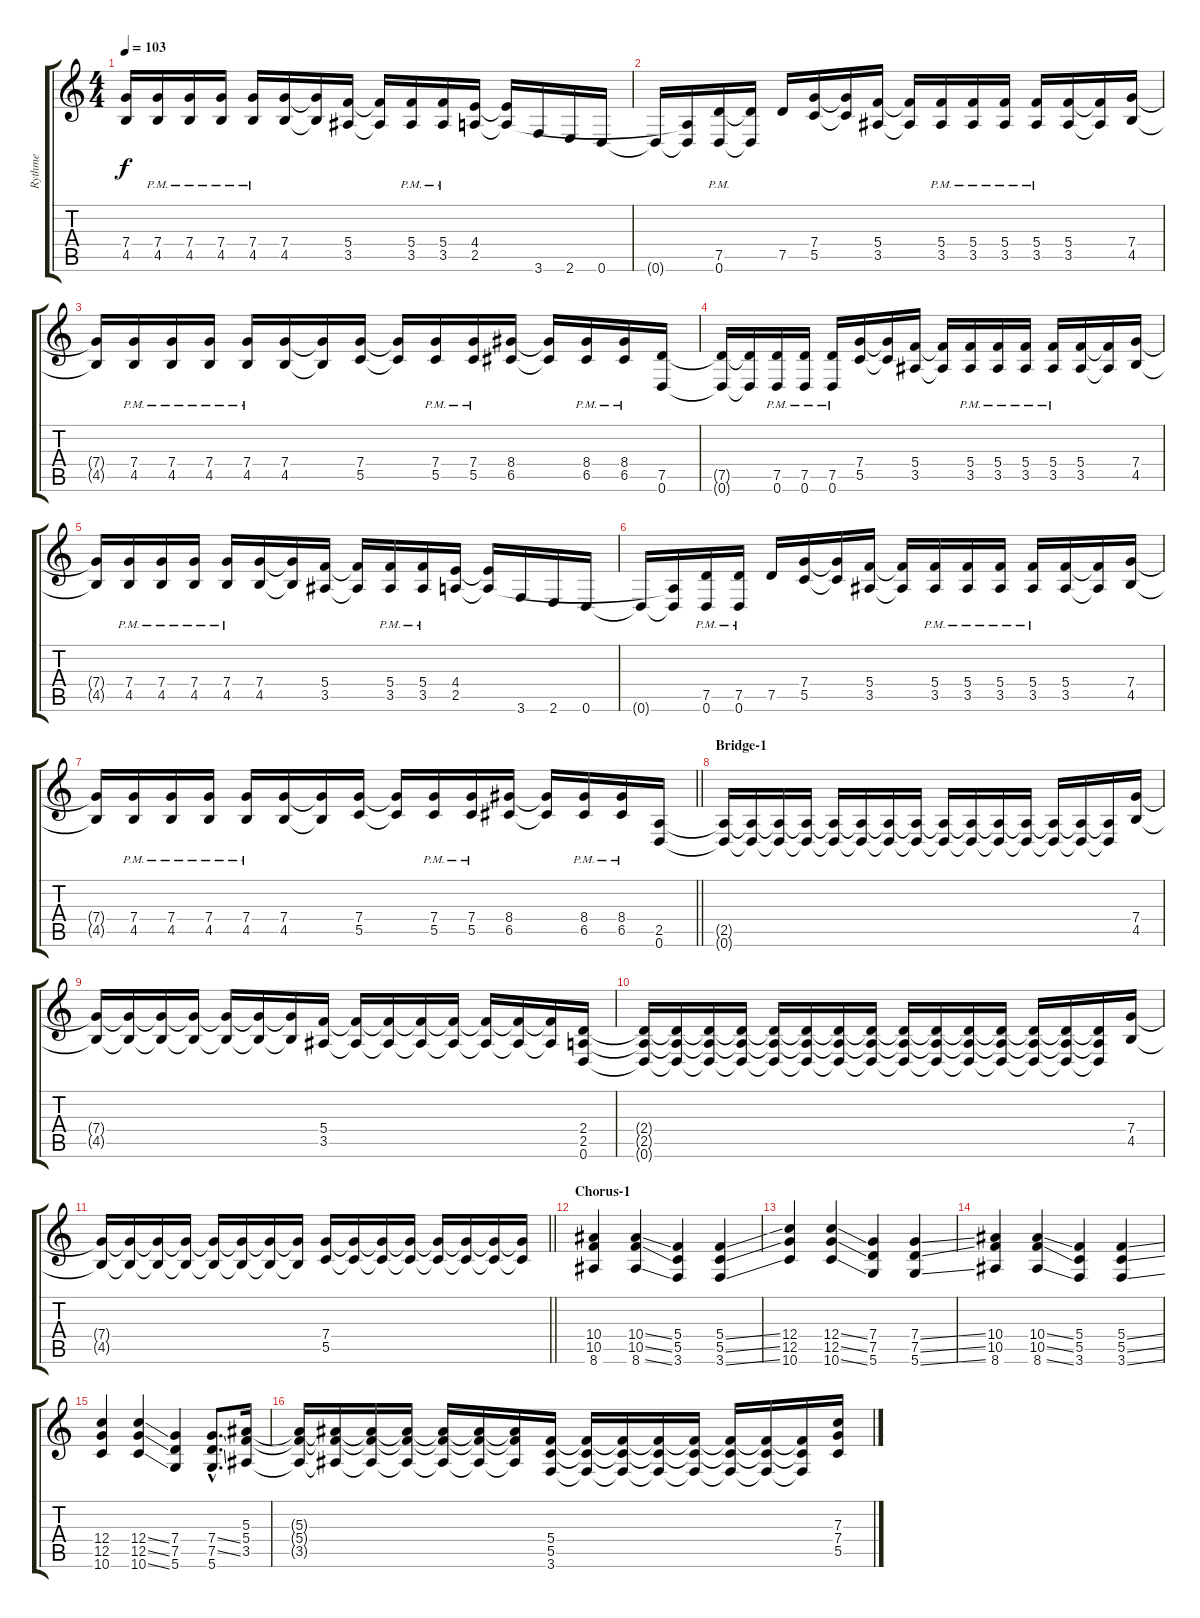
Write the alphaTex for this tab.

\track ("Rythme" "Rythme") {instrument distortionguitar}
\staff {score tabs}
\tuning (D4 A3 F3 C3 G2 D2) {hide}
\ts (4 4)
\tempo 103
\clef g2
\ks c
(7.4{t} 4.5{t}).16{dy f} (7.4{pm} 4.5{pm}).16 (7.4{pm} 4.5{pm}).16 (7.4{pm} 4.5{pm}).16 (7.4{pm} 4.5{pm}).16 (7.4 4.5).16 (7.4{t} 4.5{t}).16 (5.4 3.5).16 (5.4{t} 3.5{t}).16 (5.4{pm} 3.5{pm}).16 (5.4{pm} 3.5{pm}).16 (4.4 2.5).16 (4.4{t} 2.5{t}).16 3.6.16 2.6.16 0.6.16 |
0.6{t}.16 (2.5{t} 0.6{t}).16 (7.5{pm} 0.6{pm}).16 (7.5{t} 0.6{t}).16 7.5.16 (7.4 5.5).16 (7.4{t} 5.5{t}).16 (5.4 3.5).16 (5.4{t} 3.5{t}).16 (5.4{pm} 3.5{pm}).16 (5.4{pm} 3.5{pm}).16 (5.4{pm} 3.5{pm}).16 (5.4{pm} 3.5{pm}).16 (5.4 3.5).16 (5.4{t} 3.5{t}).16 (7.4 4.5).16 |
(7.4{t} 4.5{t}).16 (7.4{pm} 4.5{pm}).16 (7.4{pm} 4.5{pm}).16 (7.4{pm} 4.5{pm}).16 (7.4{pm} 4.5{pm}).16 (7.4 4.5).16 (7.4{t} 4.5{t}).16 (7.4 5.5).16 (7.4{t} 5.5{t}).16 (7.4{pm} 5.5{pm}).16 (7.4{pm} 5.5{pm}).16 (8.4 6.5).16 (8.4{t} 6.5{t}).16 (8.4{pm} 6.5{pm}).16 (8.4{pm} 6.5{pm}).16 (7.5 0.6).16 |
(7.5{t} 0.6{t}).16 (7.5{t} 0.6{t}).16 (7.5{pm} 0.6{pm}).16 (7.5{pm} 0.6{pm}).16 (7.5{pm} 0.6{pm}).16 (7.4 5.5).16 (7.4{t} 5.5{t}).16 (5.4 3.5).16 (5.4{t} 3.5{t}).16 (5.4{pm} 3.5{pm}).16 (5.4{pm} 3.5{pm}).16 (5.4{pm} 3.5{pm}).16 (5.4{pm} 3.5{pm}).16 (5.4 3.5).16 (5.4{t} 3.5{t}).16 (7.4 4.5).16 |
(7.4{t} 4.5{t}).16 (7.4{pm} 4.5{pm}).16 (7.4{pm} 4.5{pm}).16 (7.4{pm} 4.5{pm}).16 (7.4{pm} 4.5{pm}).16 (7.4 4.5).16 (7.4{t} 4.5{t}).16 (5.4 3.5).16 (5.4{t} 3.5{t}).16 (5.4{pm} 3.5{pm}).16 (5.4{pm} 3.5{pm}).16 (4.4 2.5).16 (4.4{t} 2.5{t}).16 3.6.16 2.6.16 0.6.16 |
0.6{t}.16 (2.5{t} 0.6{t}).16 (7.5{pm} 0.6{pm}).16 (7.5{pm} 0.6{pm}).16 7.5.16 (7.4 5.5).16 (7.4{t} 5.5{t}).16 (5.4 3.5).16 (5.4{t} 3.5{t}).16 (5.4{pm} 3.5{pm}).16 (5.4{pm} 3.5{pm}).16 (5.4{pm} 3.5{pm}).16 (5.4{pm} 3.5{pm}).16 (5.4 3.5).16 (5.4{t} 3.5{t}).16 (7.4 4.5).16 |
\barLineRight lightlight
(7.4{t} 4.5{t}).16 (7.4{pm} 4.5{pm}).16 (7.4{pm} 4.5{pm}).16 (7.4{pm} 4.5{pm}).16 (7.4{pm} 4.5{pm}).16 (7.4 4.5).16 (7.4{t} 4.5{t}).16 (7.4 5.5).16 (7.4{t} 5.5{t}).16 (7.4{pm} 5.5{pm}).16 (7.4{pm} 5.5{pm}).16 (8.4 6.5).16 (8.4{t} 6.5{t}).16 (8.4{pm} 6.5{pm}).16 (8.4{pm} 6.5{pm}).16 (2.5 0.6).16 |
\section ("" "Bridge-1")
(2.5{t} 0.6{t}).16 (2.5{t} 0.6{t}).16 (2.5{t} 0.6{t}).16 (2.5{t} 0.6{t}).16 (2.5{t} 0.6{t}).16 (2.5{t} 0.6{t}).16 (2.5{t} 0.6{t}).16 (2.5{t} 0.6{t}).16 (2.5{t} 0.6{t}).16 (2.5{t} 0.6{t}).16 (2.5{t} 0.6{t}).16 (2.5{t} 0.6{t}).16 (2.5{t} 0.6{t}).16 (2.5{t} 0.6{t}).16 (2.5{t} 0.6{t}).16 (7.4 4.5).16 |
(7.4{t} 4.5{t}).16 (7.4{t} 4.5{t}).16 (7.4{t} 4.5{t}).16 (7.4{t} 4.5{t}).16 (7.4{t} 4.5{t}).16 (7.4{t} 4.5{t}).16 (7.4{t} 4.5{t}).16 (5.4 3.5).16 (5.4{t} 3.5{t}).16 (5.4{t} 3.5{t}).16 (5.4{t} 3.5{t}).16 (5.4{t} 3.5{t}).16 (5.4{t} 3.5{t}).16 (5.4{t} 3.5{t}).16 (5.4{t} 3.5{t}).16 (2.4 2.5 0.6).16 |
(2.4{t} 2.5{t} 0.6{t}).16 (2.4{t} 2.5{t} 0.6{t}).16 (2.4{t} 2.5{t} 0.6{t}).16 (2.4{t} 2.5{t} 0.6{t}).16 (2.4{t} 2.5{t} 0.6{t}).16 (2.4{t} 2.5{t} 0.6{t}).16 (2.4{t} 2.5{t} 0.6{t}).16 (2.4{t} 2.5{t} 0.6{t}).16 (2.4{t} 2.5{t} 0.6{t}).16 (2.4{t} 2.5{t} 0.6{t}).16 (2.4{t} 2.5{t} 0.6{t}).16 (2.4{t} 2.5{t} 0.6{t}).16 (2.4{t} 2.5{t} 0.6{t}).16 (2.4{t} 2.5{t} 0.6{t}).16 (2.4{t} 2.5{t} 0.6{t}).16 (7.4 4.5).16 |
\barLineRight lightlight
(7.4{t} 4.5{t}).16 (7.4{t} 4.5{t}).16 (7.4{t} 4.5{t}).16 (7.4{t} 4.5{t}).16 (7.4{t} 4.5{t}).16 (7.4{t} 4.5{t}).16 (7.4{t} 4.5{t}).16 (7.4{t} 4.5{t}).16 (7.4 5.5).16 (7.4{t} 5.5{t}).16 (7.4{t} 5.5{t}).16 (7.4{t} 5.5{t}).16 (7.4{t} 5.5{t}).16 (7.4{t} 5.5{t}).16 (7.4{t} 5.5{t}).16 (7.4{t} 5.5{t}).16 |
\section ("" "Chorus-1")
(10.4 10.5 8.6).4 (10.4{ss} 10.5{ss} 8.6{ss}).4 (5.4 5.5 3.6).4 (5.4{ss} 5.5{ss} 3.6{ss}).4 |
(12.4 12.5 10.6).4 (12.4{ss} 12.5{ss} 10.6{ss}).4 (7.4 7.5 5.6).4 (7.4{ss} 7.5{ss} 5.6{ss}).4 |
(10.4 10.5 8.6).4 (10.4{ss} 10.5{ss} 8.6{ss}).4 (5.4 5.5 3.6).4 (5.4{ss} 5.5{ss} 3.6{ss}).4 |
(12.4 12.5 10.6).4 (12.4{ss} 12.5{ss} 10.6{ss}).4 (7.4 7.5 5.6).4 (7.4{ss hac} 7.5{ss hac} 5.6{hac}).8{d} (5.3 5.4 3.5).16 |
(5.3{t} 5.4{t} 3.5{t}).16 (5.3{t} 5.4{t} 3.5{t}).16 (5.3{t} 5.4{t} 3.5{t}).16 (5.3{t} 5.4{t} 3.5{t}).16 (5.3{t} 5.4{t} 3.5{t}).16 (5.3{t} 5.4{t} 3.5{t}).16 (5.3{t} 5.4{t} 3.5{t}).16 (5.4 5.5 3.6).16 (5.4{t} 5.5{t} 3.6{t}).16 (5.4{t} 5.5{t} 3.6{t}).16 (5.4{t} 5.5{t} 3.6{t}).16 (5.4{t} 5.5{t} 3.6{t}).16 (5.4{t} 5.5{t} 3.6{t}).16 (5.4{t} 5.5{t} 3.6{t}).16 (5.4{t} 5.5{t} 3.6{t}).16 (7.3 7.4 5.5).16
